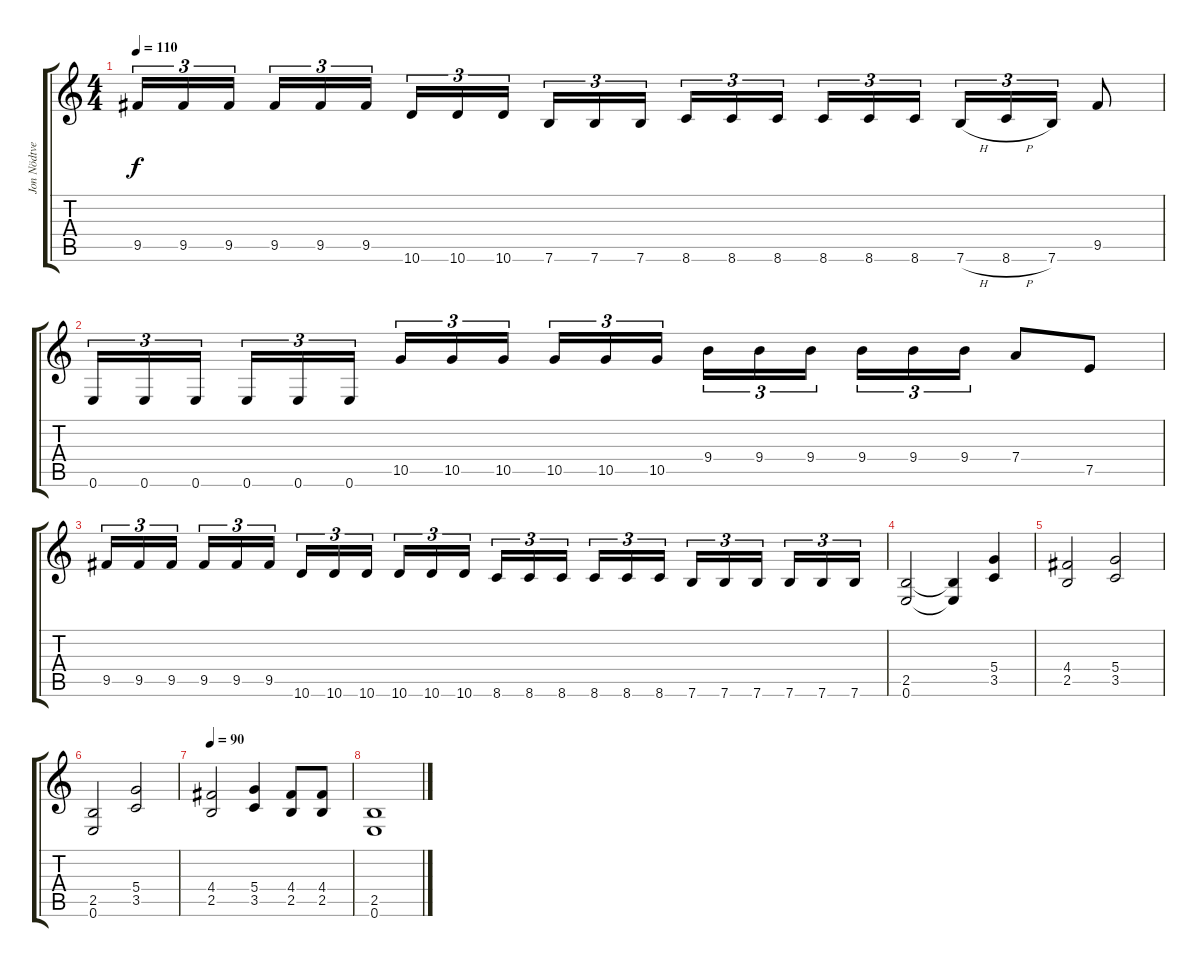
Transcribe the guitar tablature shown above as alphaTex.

\track ("Jon Nödtveidt" "Jon Nödtve") {instrument overdrivenguitar}
\staff {score tabs}
\tuning (E4 B3 G3 D3 A2 E2) {hide}
\ts (4 4)
\tempo 110
\clef g2
\ks c
9.5.16{tu (3 2) dy f} 9.5.16{tu (3 2)} 9.5.16{tu (3 2)} 9.5.16{tu (3 2)} 9.5.16{tu (3 2)} 9.5.16{tu (3 2)} 10.6.16{tu (3 2)} 10.6.16{tu (3 2)} 10.6.16{tu (3 2)} 7.6.16{tu (3 2)} 7.6.16{tu (3 2)} 7.6.16{tu (3 2)} 8.6.16{tu (3 2)} 8.6.16{tu (3 2)} 8.6.16{tu (3 2)} 8.6.16{tu (3 2)} 8.6.16{tu (3 2)} 8.6.16{tu (3 2)} 7.6{h}.16{tu (3 2)} 8.6{h}.16{tu (3 2)} 7.6.16{tu (3 2)} 9.5.8 |
0.6.16{tu (3 2)} 0.6.16{tu (3 2)} 0.6.16{tu (3 2)} 0.6.16{tu (3 2)} 0.6.16{tu (3 2)} 0.6.16{tu (3 2)} 10.5.16{tu (3 2)} 10.5.16{tu (3 2)} 10.5.16{tu (3 2)} 10.5.16{tu (3 2)} 10.5.16{tu (3 2)} 10.5.16{tu (3 2)} 9.4.16{tu (3 2)} 9.4.16{tu (3 2)} 9.4.16{tu (3 2)} 9.4.16{tu (3 2)} 9.4.16{tu (3 2)} 9.4.16{tu (3 2)} 7.4.8 7.5.8 |
9.5.16{tu (3 2)} 9.5.16{tu (3 2)} 9.5.16{tu (3 2)} 9.5.16{tu (3 2)} 9.5.16{tu (3 2)} 9.5.16{tu (3 2)} 10.6.16{tu (3 2)} 10.6.16{tu (3 2)} 10.6.16{tu (3 2)} 10.6.16{tu (3 2)} 10.6.16{tu (3 2)} 10.6.16{tu (3 2)} 8.6.16{tu (3 2)} 8.6.16{tu (3 2)} 8.6.16{tu (3 2)} 8.6.16{tu (3 2)} 8.6.16{tu (3 2)} 8.6.16{tu (3 2)} 7.6.16{tu (3 2)} 7.6.16{tu (3 2)} 7.6.16{tu (3 2)} 7.6.16{tu (3 2)} 7.6.16{tu (3 2)} 7.6.16{tu (3 2)} |
(2.5 0.6).2{volume 11} (2.5{t} 0.6{t}).4 (5.4 3.5).4 |
(4.4 2.5).2 (5.4 3.5).2 |
(2.5 0.6).2 (5.4 3.5).2 |
\tempo 90
(4.4 2.5).2 (5.4 3.5).4 (4.4 2.5).8 (4.4 2.5).8 |
(2.5 0.6).1{volume 6}
